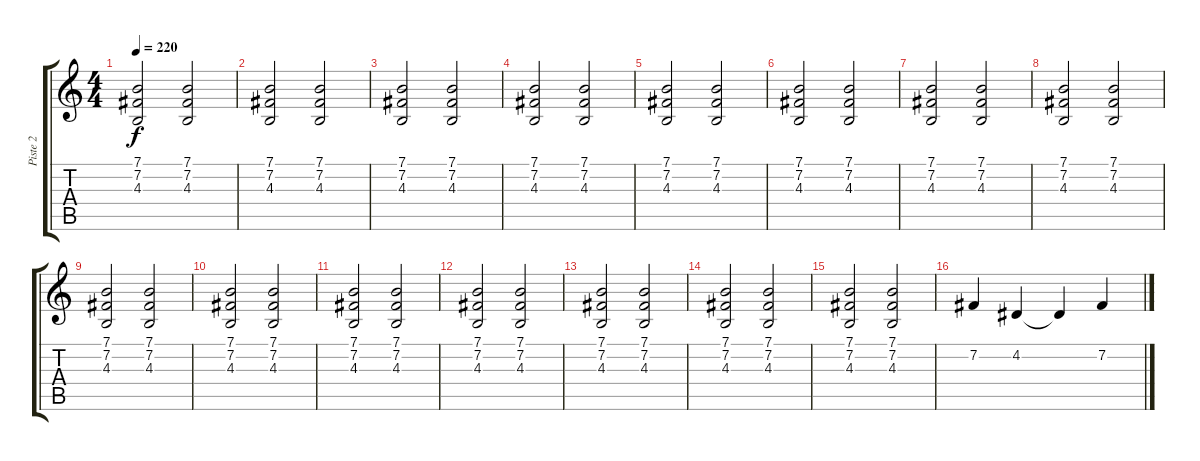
\track ("Piste 2" "Piste 2") {instrument electricgrandpiano}
\staff {score tabs}
\tuning (E4 B3 G3 D3 A2 E2) {hide}
\ts (4 4)
\tempo 220
\clef g2
\ks c
(7.1 7.2 4.3).2{dy f} (7.1 7.2 4.3).2 |
(7.1 7.2 4.3).2 (7.1 7.2 4.3).2 |
(7.1 7.2 4.3).2 (7.1 7.2 4.3).2 |
(7.1 7.2 4.3).2 (7.1 7.2 4.3).2 |
(7.1 7.2 4.3).2 (7.1 7.2 4.3).2 |
(7.1 7.2 4.3).2 (7.1 7.2 4.3).2 |
(7.1 7.2 4.3).2 (7.1 7.2 4.3).2 |
(7.1 7.2 4.3).2 (7.1 7.2 4.3).2 |
(7.1 7.2 4.3).2 (7.1 7.2 4.3).2 |
(7.1 7.2 4.3).2 (7.1 7.2 4.3).2 |
(7.1 7.2 4.3).2 (7.1 7.2 4.3).2 |
(7.1 7.2 4.3).2 (7.1 7.2 4.3).2 |
(7.1 7.2 4.3).2 (7.1 7.2 4.3).2 |
(7.1 7.2 4.3).2 (7.1 7.2 4.3).2 |
(7.1 7.2 4.3).2 (7.1 7.2 4.3).2 |
7.2.4 4.2.4 4.2{t}.4 7.2.4
